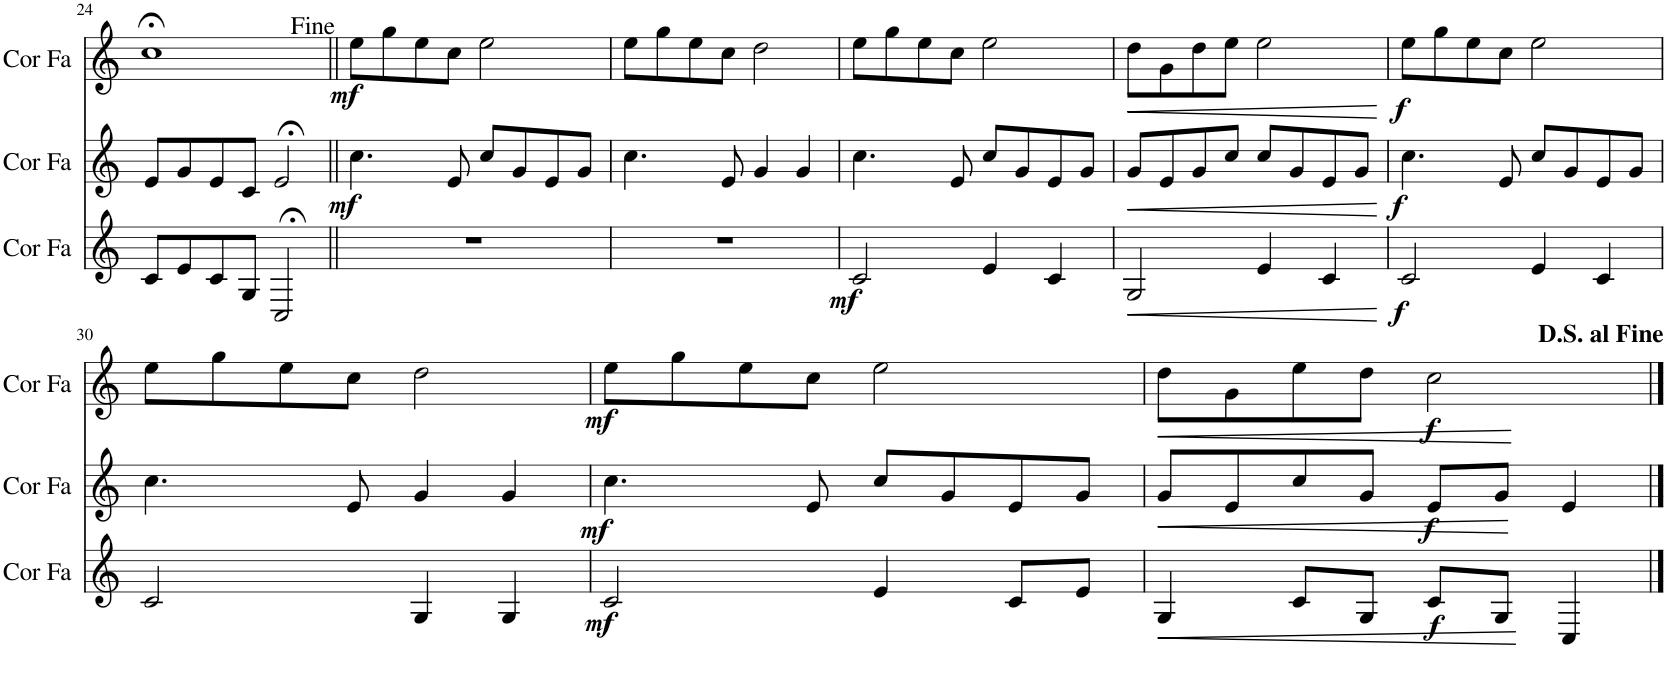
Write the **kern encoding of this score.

**kern	**dynam	**kern	**dynam	**kern	**dynam
*part3	*part3	*part2	*part2	*part1	*part1
*staff3	*staff3	*staff2	*staff2	*staff1	*staff1
*I"Cor en Fa	*	*I"Cor en Fa	*	*I"Cor en Fa	*
*I'Cor Fa	*	*I'Cor Fa	*	*I'Cor Fa	*
!!LO:PB:g=z
*clefG2	*	*clefG2	*	*clefG2	*
*Trd4c7	*	*Trd4c7	*	*Trd4c7	*
*k[]	*	*k[]	*	*k[]	*
*M4/4	*	*M4/4	*	*M4/4	*
=24	=24	=24	=24	=24	=24
8c/L	.	8e/L	.	1cc;<	.
8e/	.	8g/	.	.	.
8c/	.	8e/	.	.	.
8G/J	.	8c/J	.	.	.
2C;</	.	2e;</	.	.	.
=25||	=25||	=25||	=25||	=25||	=25||
!	!	!	!LO:DY:b	!	!LO:DY:b
1r	.	4.cc\	mf	8ee\L	mf
.	.	.	.	8gg\	.
.	.	.	.	8ee\	.
.	.	8e/	.	8cc\J	.
.	.	8cc/L	.	2ee\	.
.	.	8g/	.	.	.
.	.	8e/	.	.	.
.	.	8g/J	.	.	.
=26	=26	=26	=26	=26	=26
1r	.	4.cc\	.	8ee\L	.
.	.	.	.	8gg\	.
.	.	.	.	8ee\	.
.	.	8e/	.	8cc\J	.
.	.	4g/	.	2dd\	.
.	.	4g/	.	.	.
=27	=27	=27	=27	=27	=27
!	!LO:DY:b	!	!	!	!
2c/	mf	4.cc\	.	8ee\L	.
.	.	.	.	8gg\	.
.	.	.	.	8ee\	.
.	.	8e/	.	8cc\J	.
4e/	.	8cc/L	.	2ee\	.
.	.	8g/	.	.	.
4c/	.	8e/	.	.	.
.	.	8g/J	.	.	.
=28	=28	=28	=28	=28	=28
!	!LO:HP:b	!	!LO:HP:b	!	!LO:HP:b
2G/	<	8g/L	<	8dd\L	<
.	.	8e/	.	8g\	.
.	.	8g/	.	8dd\	.
.	.	8cc/J	.	8ee\J	.
4e/	.	8cc/L	.	2ee\	.
.	.	8g/	.	.	.
4c/	.	8e/	.	.	.
.	.	8g/J	.	.	.
.	[	.	[	.	[
=29	=29	=29	=29	=29	=29
!	!LO:DY:b	!	!LO:DY:b	!	!LO:DY:b
2c/	f	4.cc\	f	8ee\L	f
.	.	.	.	8gg\	.
.	.	.	.	8ee\	.
.	.	8e/	.	8cc\J	.
4e/	.	8cc/L	.	2ee\	.
.	.	8g/	.	.	.
4c/	.	8e/	.	.	.
.	.	8g/J	.	.	.
!!LO:LB:g=z
=30	=30	=30	=30	=30	=30
2c/	.	4.cc\	.	8ee\L	.
.	.	.	.	8gg\	.
.	.	.	.	8ee\	.
.	.	8e/	.	8cc\J	.
4G/	.	4g/	.	2dd\	.
4G/	.	4g/	.	.	.
=31	=31	=31	=31	=31	=31
!	!LO:DY:b	!	!LO:DY:b	!	!LO:DY:b
2c/	mf	4.cc\	mf	8ee\L	mf
.	.	.	.	8gg\	.
.	.	.	.	8ee\	.
.	.	8e/	.	8cc\J	.
4e/	.	8cc/L	.	2ee\	.
.	.	8g/	.	.	.
8c/L	.	8e/	.	.	.
8e/J	.	8g/J	.	.	.
=32	=32	=32	=32	=32	=32
!	!LO:HP:b	!	!LO:HP:b	!	!LO:HP:b
4G/	<	8g/L	<	8dd\L	<
.	.	8e/	.	8g\	.
8c/L	.	8cc/	.	8ee\	.
8G/J	.	8g/J	.	8dd\J	.
!	!LO:DY:b	!	!LO:DY:b	!	!LO:DY:b
8c/L	f	8e/L	f	2cc\	f
8G/J	.	8g/J	.	.	.
4C/	.	4e/	.	.	.
.	[	.	[	.	[
==	==	==	==	==	==
*-	*-	*-	*-	*-	*-
